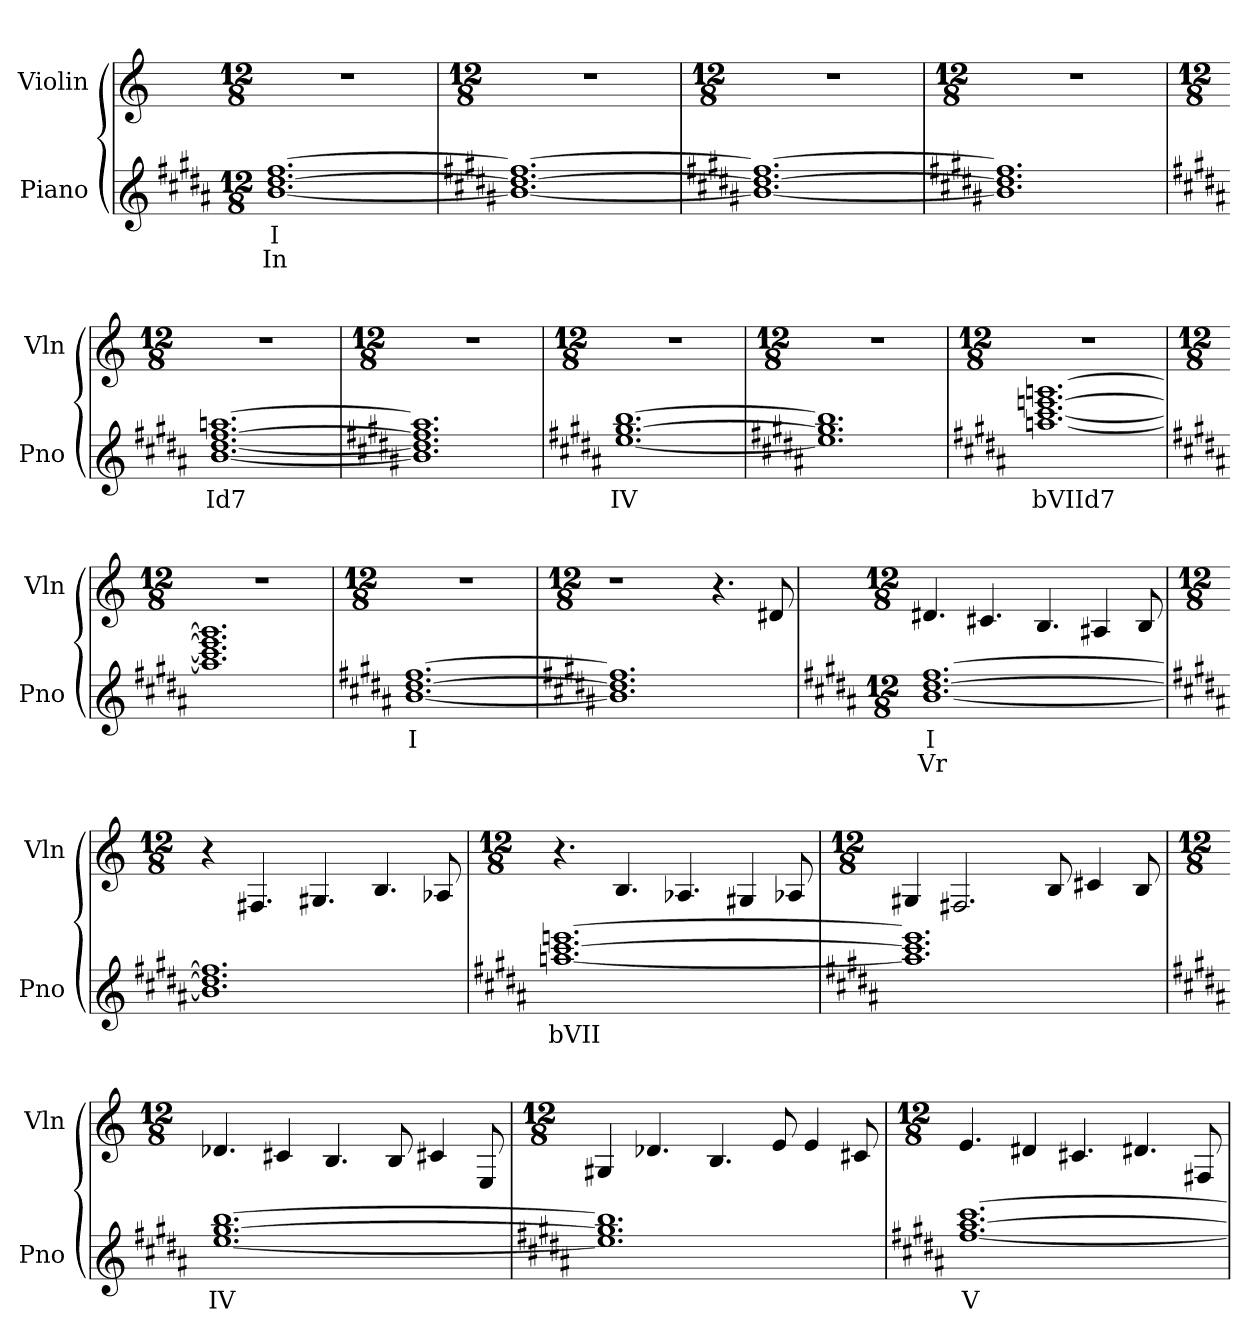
**kern	**text	**text	**kern
*part2	*part2	*part2	*part1
*staff2	*staff2	*staff2	*staff1
*I"Piano	*	*	*I"Violin
*I'Pno	*	*	*I'Vln
*k[f#c#g#d#a#]	*	*	*
*B:	*	*	*
*M12/8	*	*	*M12/8
=	=	=	=
[1.b [1.dd# [1.ff#	I	In	1.r
=	=	=	=
*k[f#c#g#d#a#]	*	*	*
*B:	*	*	*
*	*	*	*M12/8
1.b_ 1.dd#_ 1.ff#_	.	.	1.r
=	=	=	=
*k[f#c#g#d#a#]	*	*	*
*B:	*	*	*
*	*	*	*M12/8
1.b_ 1.dd#_ 1.ff#_	.	.	1.r
=	=	=	=
*k[f#c#g#d#a#]	*	*	*
*B:	*	*	*
*	*	*	*M12/8
1.b] 1.dd#] 1.ff#]	.	.	1.r
=	=	=	=
*k[f#c#g#d#a#]	*	*	*
*B:	*	*	*
*	*	*	*M12/8
[1.b [1.dd# [1.ff# [1.aan	Id7	.	1.r
=	=	=	=
*k[f#c#g#d#a#]	*	*	*
*B:	*	*	*
*	*	*	*M12/8
1.b] 1.dd#] 1.ff#] 1.aan]	.	.	1.r
=	=	=	=
*k[f#c#g#d#a#]	*	*	*
*B:	*	*	*
*	*	*	*M12/8
[1.ee [1.gg# [1.bb	IV	.	1.r
=	=	=	=
*k[f#c#g#d#a#]	*	*	*
*B:	*	*	*
*	*	*	*M12/8
1.ee] 1.gg#] 1.bb]	.	.	1.r
=	=	=	=
*k[f#c#g#d#a#]	*	*	*
*B:	*	*	*
*	*	*	*M12/8
[1.aan [1.ccc# [1.eeen [1.gggn	bVIId7	.	1.r
=	=	=	=
*k[f#c#g#d#a#]	*	*	*
*B:	*	*	*
*	*	*	*M12/8
1.aan] 1.ccc#] 1.eeen] 1.gggn]	.	.	1.r
=	=	=	=
*k[f#c#g#d#a#]	*	*	*
*B:	*	*	*
*	*	*	*M12/8
[1.b [1.dd# [1.ff#	I	.	1.r
=	=	=	=
*k[f#c#g#d#a#]	*	*	*
*B:	*	*	*
*	*	*	*M12/8
1.b] 1.dd#] 1.ff#]	.	.	1r
.	.	.	4.r
.	.	.	8d#X
=	=	=	=
*k[f#c#g#d#a#]	*	*	*
*B:	*	*	*
*M12/8	*	*	*M12/8
[1.b [1.dd# [1.ff#	I	Vr	4.d#X
.	.	.	4.c#X
.	.	.	4.B
.	.	.	4A#X
.	.	.	8B
=	=	=	=
*k[f#c#g#d#a#]	*	*	*
*B:	*	*	*
*	*	*	*M12/8
1.b] 1.dd#] 1.ff#]	.	.	4r
.	.	.	4.F#X
.	.	.	4.G#X
.	.	.	4.B
.	.	.	8A-X
=	=	=	=
*k[f#c#g#d#a#]	*	*	*
*B:	*	*	*
*	*	*	*M12/8
[1.aan [1.ccc# [1.eeen	bVII	.	4.r
.	.	.	4.B
.	.	.	4.A-X
.	.	.	4G#X
.	.	.	8A-X
=	=	=	=
*k[f#c#g#d#a#]	*	*	*
*B:	*	*	*
*	*	*	*M12/8
1.aan] 1.ccc#] 1.eeen]	.	.	4G#X
.	.	.	2.F#X
.	.	.	8B
.	.	.	4c#X
.	.	.	8B
=	=	=	=
*k[f#c#g#d#a#]	*	*	*
*B:	*	*	*
*	*	*	*M12/8
[1.ee [1.gg# [1.bb	IV	.	4.d-X
.	.	.	4c#X
.	.	.	4.B
.	.	.	8B
.	.	.	4c#X
.	.	.	8E
=	=	=	=
*k[f#c#g#d#a#]	*	*	*
*B:	*	*	*
*	*	*	*M12/8
1.ee] 1.gg#] 1.bb]	.	.	4G#X
.	.	.	4.d-X
.	.	.	4.B
.	.	.	8e
.	.	.	4e
.	.	.	8c#X
=	=	=	=
*k[f#c#g#d#a#]	*	*	*
*B:	*	*	*
*	*	*	*M12/8
[1.ff# [1.aa# [1.ccc#	V	.	4.e
.	.	.	4d#X
.	.	.	4.c#X
.	.	.	4.d#X
.	.	.	8F#X
=	=	=	=
*-	*-	*-	*-
